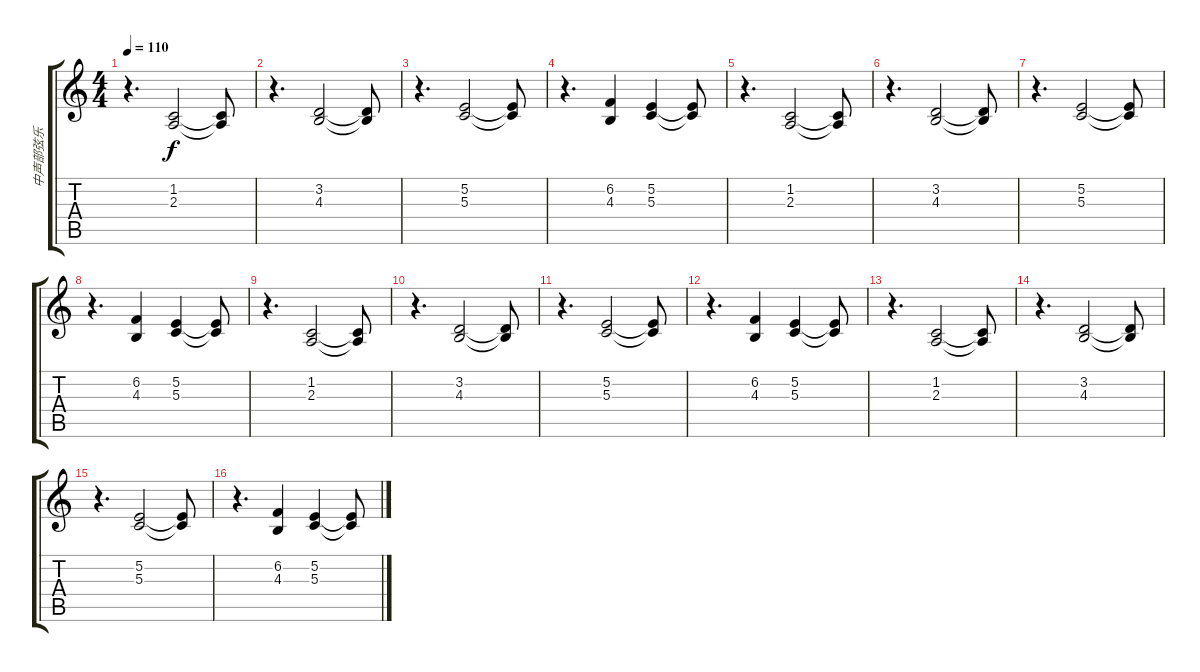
\track ("中声部弦乐" "中声部弦乐") {instrument stringensemble1}
\staff {score tabs}
\tuning (E4 B3 G3 D3 A2 E2) {hide}
\ts (4 4)
\tempo 110
\clef g2
\ks c
r.4{d dy f} (1.2 2.3).2 (1.2{t} 2.3{t}).8 |
r.4{d} (3.2 4.3).2 (3.2{t} 4.3{t}).8 |
r.4{d} (5.2 5.3).2 (5.2{t} 5.3{t}).8 |
r.4{d} (6.2 4.3).4 (5.2 5.3).4 (5.2{t} 5.3{t}).8 |
r.4{d} (1.2 2.3).2 (1.2{t} 2.3{t}).8 |
r.4{d} (3.2 4.3).2 (3.2{t} 4.3{t}).8 |
r.4{d} (5.2 5.3).2 (5.2{t} 5.3{t}).8 |
r.4{d} (6.2 4.3).4 (5.2 5.3).4 (5.2{t} 5.3{t}).8 |
r.4{d} (1.2 2.3).2 (1.2{t} 2.3{t}).8 |
r.4{d} (3.2 4.3).2 (3.2{t} 4.3{t}).8 |
r.4{d} (5.2 5.3).2 (5.2{t} 5.3{t}).8 |
r.4{d} (6.2 4.3).4 (5.2 5.3).4 (5.2{t} 5.3{t}).8 |
r.4{d} (1.2 2.3).2 (1.2{t} 2.3{t}).8 |
r.4{d} (3.2 4.3).2 (3.2{t} 4.3{t}).8 |
r.4{d} (5.2 5.3).2 (5.2{t} 5.3{t}).8 |
r.4{d} (6.2 4.3).4 (5.2 5.3).4 (5.2{t} 5.3{t}).8
